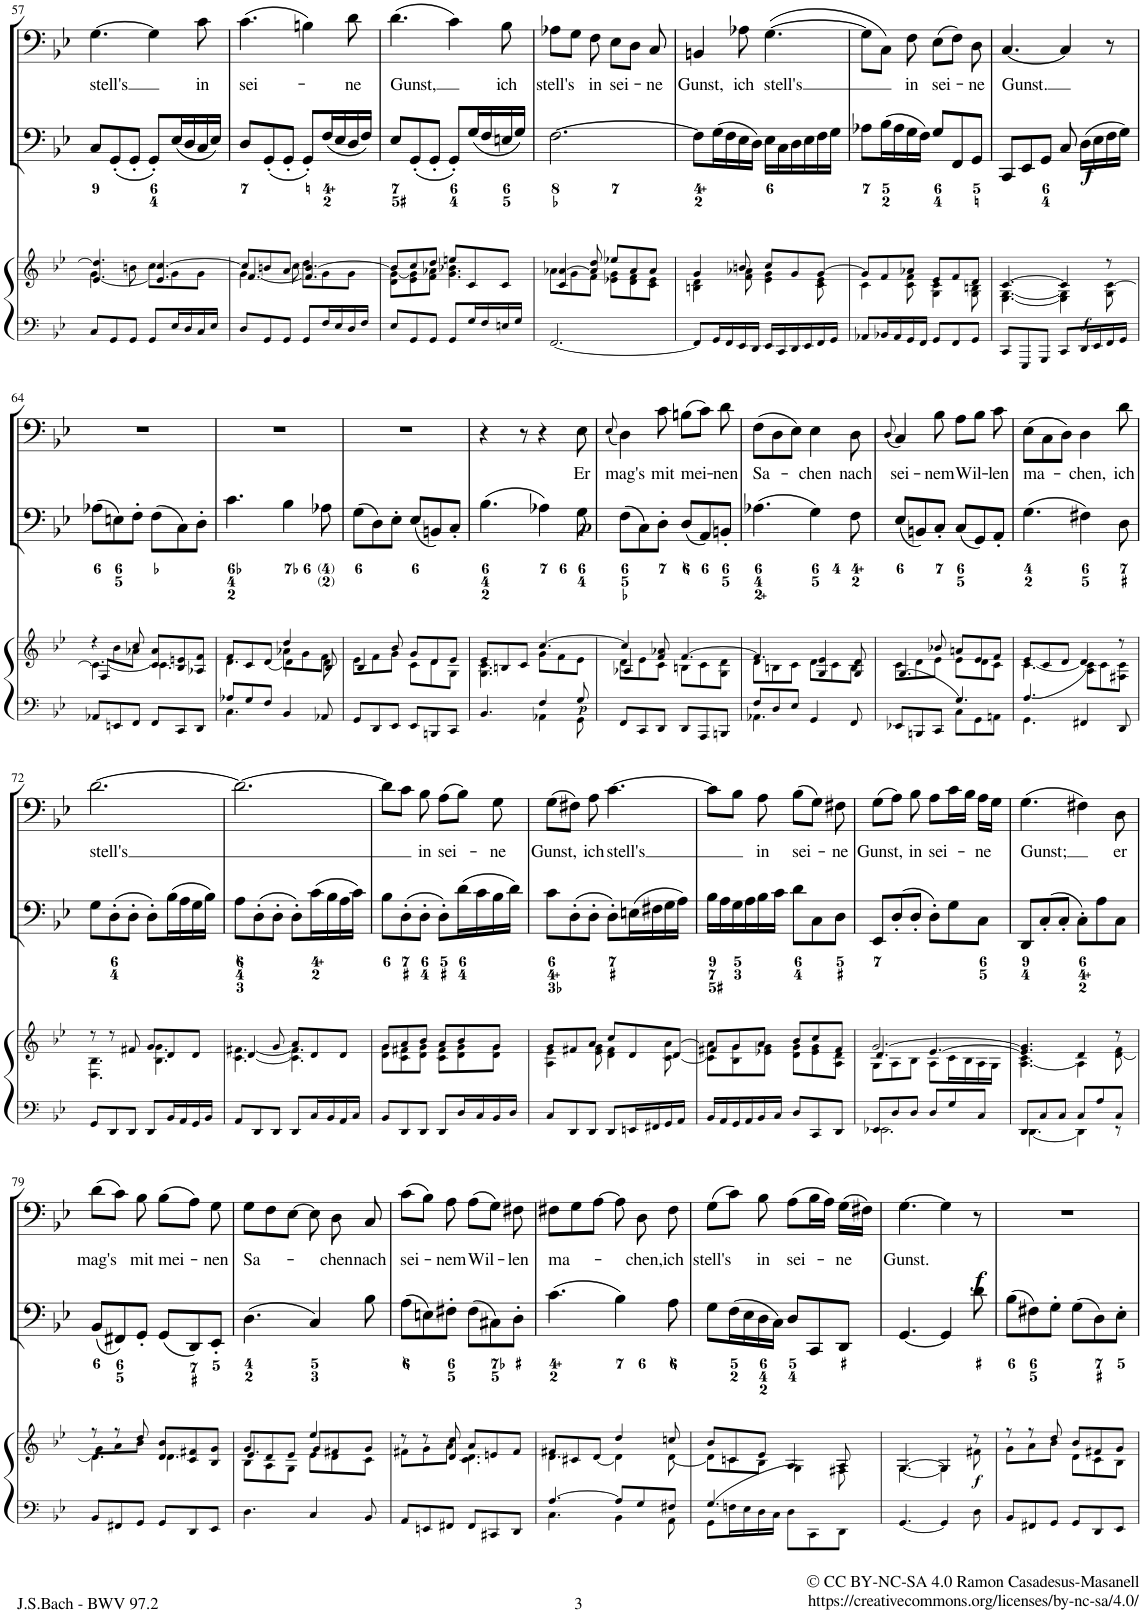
**kern	**kern	**dynam	**kern	**dynam	**kern	**text
*part3	*part3	*part3	*part2	*part2	*part1	*part1
*staff4	*staff3	*staff3/4	*staff2	*staff2	*staff1	*staff1
*I"Piano reduction	*	*	*I"Continuo	*	*I"Basso	*
*I'Pno	*	*	*	*	*	*
!!LO:PB:g=z
*clefF4	*clefG2	*	*clefF4	*	*clefF4	*
*k[b-e-]	*k[b-e-]	*	*k[b-e-]	*	*k[b-e-]	*
*M6/8	*M6/8	*	*M6/8	*	*M6/8	*
=57	=57	=57	=57	=57	=57	=57
*	*^	*	*	*	*	*
!	!	!	!	!	!	!	!LO:LY:b
8C/L	[<4.e-/ 4.dd/]	4g\	.	8C/L	.	[4.G\	stell's
8GG/	.	.	.	(8GG'/	.	.	.
8GG/J	.	8bn\	.	8GG'/J	.	.	.
8GG/L	4.e-/] [4.cc/	8cc\L	.	8GG'/L)	.	4G\]	.
16E-/L	.	8g\	.	(16E-/L	.	.	.
16D/	.	.	.	16D/	.	.	.
!	!	!	!	!	!	!	!LO:LY:b
16C/	.	8g\J	.	16C/	.	8c\	in
16E-/JJ	.	.	.	16E-/JJ)	.	.	.
=58	=58	=58	=58	=58	=58	=58	=58
*	*	*^	*	*	*	*	*
!	!	!	!	!	!	!	!	!LO:LY:b
8D/L	8cc/L]	4g\	[<4.f/	.	8D/L	.	(4.c\	sei-
8GG/	8bn/	.	.	.	(8GG'/	.	.	.
8GG/J	8a/J	8cc\	.	.	8GG'/J	.	.	.
8GG/L	4.f/] [4.b/	8dd\L	4.ryy	.	8GG'/L)	.	4Bn\)	.
16F/L	.	8g\	.	.	(16F/L	.	.	.
16E-/	.	.	.	.	16E-/	.	.	.
!	!	!	!	!	!	!	!	!LO:LY:b
16D/	.	8g\J	.	.	16D/	.	8d\	-ne
16F/JJ	.	.	.	.	16F/JJ)	.	.	.
*	*	*v	*v	*	*	*	*	*
=59	=59	=59	=59	=59	=59	=59	=59
!	!	!	!	!	!	!	!LO:LY:b
8E-/L	8b/L]	8d\ [8g\L	.	8E-/L	.	(4.d\	Gunst,
8GG/	8cc/	8e-\ 8g\]	.	(8GG'/	.	.	.
8GG/J	8dd/J	8f\ 8a-X\J	.	8GG'/J	.	.	.
8GG/L	8een/L	4.g\ 4.b-X\	.	8GG'/L)	.	4c\)	.
16G/L	8c/	.	.	(16G/L	.	.	.
16F/	.	.	.	16F/	.	.	.
!	!	!	!	!	!	!	!LO:LY:b
16En/	8c/J	.	.	16En/	.	8B-\	ich
16G/JJ	.	.	.	16G/JJ)	.	.	.
=60	=60	=60	=60	=60	=60	=60	=60
!	!	!	!	!	!	!	!LO:LY:b
[2.FF/	4c/ [4a-X/	8a-\L	.	[2.F\	.	8A-X\L	stell's
.	.	8g\	.	.	.	8G\J	.
!	!	!	!	!	!	!	!LO:LY:b
.	8a-/] 8dd/	8f\J	.	.	.	8F\	in
!	!	!	!	!	!	!	!LO:LY:b
.	8ee-X/L	8e-X\ 8g\L	.	.	.	8E-\L	sei-
.	8a-/	8d\ 8f\	.	.	.	8D\J	.
!	!	!	!	!	!	!	!LO:LY:b
.	8a-/J	8c\ 8e-\J	.	.	.	8C/	-ne
=61	=61	=61	=61	=61	=61	=61	=61
!	!	!	!	!	!	!	!LO:LY:b
8FF/L]	4g/	4Bn\ 4d\	.	8F\L]	.	4BBn/	Gunst,
16GG/L	.	.	.	(16G\L	.	.	.
16FF/	.	.	.	16F\	.	.	.
!	!	!	!	!	!	!	!LO:LY:b
16EE-/	8bn/	8f\ 8a-X\	.	16E-\	.	8A-X\	ich
16DD/JJ	.	.	.	16D\JJ)	.	.	.
!	!	!	!	!	!	!	!LO:LY:b
16EE-/LL	8cc/L	4e-\ 4g\	.	16E-\LL	.	([4.G\	stell's
16CC/	.	.	.	16C\	.	.	.
16DD/	8g/	.	.	16D\	.	.	.
16EE-/	.	.	.	16E-\	.	.	.
16FF/	[8g/J	8c\ 8e-\	.	16F\	.	.	.
16GG/JJ	.	.	.	16G\JJ	.	.	.
=62	=62	=62	=62	=62	=62	=62	=62
8AA-X/L	8g/L]	4c\	.	8A-X\L	.	8G\L]	.
16BB-X/L	8f/	.	.	(16B-\L	.	8C\J)	.
16AA-/	.	.	.	16A-\	.	.	.
!	!	!	!	!	!	!	!LO:LY:b
16GG/	8a-X/J	8c\ 8f\	.	16G\	.	8F\	in
16FF/JJ	.	.	.	16F\JJ)	.	.	.
!	!	!	!	!	!	!	!LO:LY:b
8GG/L	8e-/L	4G\ 4c\	.	8G/L	.	(8E-\L	sei-
8FF/	8f/	.	.	8FF/	.	8F\J)	.
!	!	!	!	!	!	!	!LO:LY:b
8GG/J	8d/J	8G\ 8Bn\	.	8GG/J	.	8D\	-ne
=63	=63	=63	=63	=63	=63	=63	=63
!	!	!	!	!	!	!	!LO:LY:b
8CC/L	[4.c/	[4.E-\ [4.G\	.	8CC/L	.	[4.C/	Gunst.
8EEE-/	.	.	.	8EE-/	.	.	.
8GGG/J	.	.	.	8GG/J	.	.	.
8CC/L	4c/]	4E-\] 4G\]	.	8C/	.	4C/]	.
16DD/L	.	.	.	(16D\LL	.	.	.
16EE-/	.	.	.	16E-\	.	.	.
16FF/	8r	8G\ [>8c\	.	16F\	.	8r	.
16GG/JJ	.	.	.	16G\JJ)	.	.	.
!!LO:LB:g=z
=64	=64	=64	=64	=64	=64	=64	=64
*	*	*^	*	*	*	*	*
8AA-X/L	4r	8F/L	4.c\_	.	(8A-X\L	.	2.r	.
8EEn/	.	8b-\	.	.	8En\)	.	.	.
8FF/J	8cc/	8a-X\J	.	.	8F'\J	.	.	.
8FF/L	8c/] 8a-/L	4.c\	4.ryy	.	(8F\L	.	.	.
8CC/	8B-/ 8en/	.	.	.	8C\)	.	.	.
8DD/J	8A-X/ 8f/J	.	.	.	8D'\J	.	.	.
=65	=65	=65	=65	=65	=65	=65	=65	=65
*^	*	*	*	*	*	*	*	*
8A-X/L	4.C\	8f/L	4.d\	4.ryy	.	4.c\	.	2.r	.
8G/	.	8c/	.	.	.	.	.	.	.
8F/J	.	[<8d/J	.	.	.	.	.	.	.
4BB-/	4.ryy	4dd/	4d\]	8a-X\L	.	4B-\	.	.	.
.	.	.	.	8g\	.	.	.	.	.
8AA-X/	.	8B-/	8d\	8f\J	.	8A-X\	.	.	.
*v	*v	*	*	*	*	*	*	*	*
*	*	*v	*v	*	*	*	*	*
=66	=66	=66	=66	=66	=66	=66	=66
8GG/L	4B-/	8e-\L	.	(8G\L	.	2.r	.
8DD/	.	8f\	.	8D\)	.	.	.
8EE-/J	8b-/	8g\J	.	8E-'\J	.	.	.
8EE-/L	8g/L	8c\L	.	(8E-/L	.	.	.
8BBBn/	8d/	8d\	.	8BBn/)	.	.	.
8CC/J	8e-/J	8G\J	.	8C'/J	.	.	.
=67	=67	=67	=67	=67	=67	=67	=67
*^	*	*	*	*	*	*	*
4.BB-/	4.ryy	8e-/L	4.G\ 4.c\	.	(4.B-\	.	4r	.
.	.	8Bn/	.	.	.	.	.	.
.	.	8c/J	.	.	.	.	8r	.
4F/	4AA-X\	[4.cc/	8g\L	.	4A-X\)	.	4r	.
.	.	.	8f\	.	.	.	.	.
!	!	!	!	!	!	!	!	!LO:LY:b
8G/	8GG\	.	8e-\J	.	8G\	.	8E-\	Er
*v	*v	*	*	*	*	*	*	*
*	*v	*v	*	*	*	*	*
=68	=68	=68	=68	=68	=68	=68
.	.	.	.	.	(8qE-/	.
*	*^	*	*	*	*	*
*	*	*^	*	*	*	*	*
!	!	!	!	!	!	!	!	!LO:LY:b
8FF/L	4cc/]	8d\L	4A-X/	.	(8F\L	.	4D\)	mag's
8CC/	.	8e-\	.	.	8C\)	.	.	.
!	!	!	!	!	!	!	!	!LO:LY:b
8DD/J	8f/ 8a-X/	8c\J	2ryy	.	8D'\J	.	8c\	mit
!	!	!	!	!	!	!	!	!LO:LY:b
8DD/L	[4.f/	8Bn\L	.	.	(8D/L	.	(8Bn\L	mei-
8AAA/	.	8c\	.	.	8AA/)	.	8c\J)	.
!	!	!	!	!	!	!	!	!LO:LY:b
8BBBn/J	.	8G\ 8d\J	.	.	8BBn'/J	.	8d\	-nen
*	*	*v	*v	*	*	*	*	*
=69	=69	=69	=69	=69	=69	=69	=69
*^	*	*	*	*	*	*	*
!	!	!	!	!	!	!	!	!LO:LY:b
8F/L	4.AA-X\	4.f/]	8d\L	.	(4.A-X\	.	(8F\L	Sa-
8D/	.	.	8Bn\	.	.	.	8D\	.
8E-/J	.	.	8c\J	.	.	.	8E-\J)	.
!	!	!	!	!	!	!	!	!LO:LY:b
4GG/	4.ryy	4G/ 4e-/	8d\L	.	4G\)	.	4E-\	-chen
.	.	.	8c\	.	.	.	.	.
!	!	!	!	!	!	!	!	!LO:LY:b
8FF/	.	8G/ 8d/	8B\J	.	8F\	.	8D\	nach
*	*	*v	*v	*	*	*	*	*
=70	=70	=70	=70	=70	=70	=70	=70
.	.	.	.	.	.	(8qD/	.
*	*	*^	*	*	*	*	*
*	*	*	*^	*	*	*	*	*
!	!	!	!	!	!	!	!	!	!LO:LY:b
8EE-X/L	4.ryy	[4.G/	8c\L	4ryy	.	(8E-/L	.	4C/)	sei-
8BBBn/	.	.	8d\	.	.	8BBn/)	.	.	.
!	!	!	!	!	!	!	!	!	!LO:LY:b
8CC/J	.	.	8e-\J	8b-X/	.	8C'/J	.	8B-\	nem
!	!	!	!	!	!	!	!	!	!LO:LY:b
4.G/]	8C\L	8an/L	8e-\L	4.ryy	.	(8C/L	.	8A\L	Wil-
.	8GG\	8e-/	8d\	.	.	8GG/)	.	8B-\J	.
!	!	!	!	!	!	!	!	!	!LO:LY:b
.	8AAn\J	8f/J	8c\J	.	.	8AA'/J	.	8c\	-len
*	*	*	*v	*v	*	*	*	*	*
=71	=71	=71	=71	=71	=71	=71	=71	=71
!	!	!	!	!	!	!	!	!LO:LY:b
[<4.A/	4.GG\	8e-/L	[4.c\	.	(4.G\	.	(8E-\L	ma-
.	.	8c/	.	.	.	.	8C\	.
.	.	8d/J	.	.	.	.	8D\J)	.
!	!	!	!	!	!	!	!	!LO:LY:b
4FF#X/	4.ryy	4d/	8A\] 8c\]L	.	4F#X\)	.	4D\	-chen,
.	.	.	8c\	.	.	.	.	.
!	!	!	!	!	!	!	!	!LO:LY:b
8DD/	.	8r	8F#X\ 8c\J	.	8D\	.	8d\	ich
*v	*v	*	*	*	*	*	*	*
!!LO:LB:g=z
=72	=72	=72	=72	=72	=72	=72	=72
!	!	!	!	!	!	!	!LO:LY:b
8GG/L	8r	4.D\ 4.B-\	.	8G\L	.	[2.d\	stell's
8DD/	8r	.	.	(8D'\	.	.	.
8DD/J	8f#X/	.	.	8D'\J	.	.	.
8DD/L	8g/L	4.B-\ 4.g\	.	8D'\L)	.	.	.
16BB-/L	8d/	.	.	(16B-\L	.	.	.
16AA/	.	.	.	16A\	.	.	.
16GG/	8d/J	.	.	16G\	.	.	.
16BB-/JJ	.	.	.	16B-\JJ)	.	.	.
=73	=73	=73	=73	=73	=73	=73	=73
8AA/L	4d/	[4.c\ [4.f#X\	.	8A\L	.	2.d\_	.
8DD/	.	.	.	(8D'\	.	.	.
8DD/J	8g/	.	.	8D'\J	.	.	.
8DD/L	8a/L	4.c\] 4.f#\]	.	8D'\L)	.	.	.
16C/L	8d/	.	.	(16c\L	.	.	.
16BB-/	.	.	.	16B-\	.	.	.
16AA/	8d/J	.	.	16A\	.	.	.
16C/JJ	.	.	.	16c\JJ)	.	.	.
=74	=74	=74	=74	=74	=74	=74	=74
8BB-/L	8g/L	8d\ 8g\L	.	8B-\L	.	8d\L]	.
8DD/	8a/	8c\ 8f#X\	.	(8D'\	.	8c\J	.
!	!	!	!	!	!	!	!LO:LY:b
8DD/J	8b-/J	8d\ 8g\J	.	8D'\J	.	8B-\	in
!	!	!	!	!	!	!	!LO:LY:b
8DD/L	8a/L	8c\ 8f#\L	.	8D'\L)	.	(8A\L	sei-
16D/L	8b-/	8d\ 8g\	.	(16d\L	.	8B-\J)	.
16C/	.	.	.	16c\	.	.	.
!	!	!	!	!	!	!	!LO:LY:b
16BB-/	8g/J	8d\ 8g\J	.	16B-\	.	8G\	-ne
16D/JJ	.	.	.	16d\JJ)	.	.	.
=75	=75	=75	=75	=75	=75	=75	=75
!	!	!	!	!	!	!	!LO:LY:b
8C/L	8g/L	4A\ 4e-\	.	8c\L	.	(8G\L	Gunst,
8DD/	8f#X/	.	.	(8D'\	.	8F#X\J)	.
!	!	!	!	!	!	!	!LO:LY:b
8DD/J	8a/J	8e-\ 8g\	.	8D'\J	.	8A\	ich
!	!	!	!	!	!	!	!LO:LY:b
8DD/L	8cc/L	4d\ 4f#\	.	8D'\L)	.	[4.c\	stell's
16EEn/L	8d/	.	.	(16En\L	.	.	.
16FF#X/	.	.	.	16F#X\	.	.	.
16GG/	8d/J	[8c\ [>8a\	.	16G\	.	.	.
16AA/JJ	.	.	.	16A\JJ)	.	.	.
=76	=76	=76	=76	=76	=76	=76	=76
16BB-/LL	8f#X/L	8c\] 8a\]L	.	16B-\LL	.	8c\L]	.
16AA/	.	.	.	16A\	.	.	.
16GG/	8g/	8B-\ 8g\	.	16G\	.	8B-\J	.
16AA/	.	.	.	16A\	.	.	.
!	!	!	!	!	!	!	!LO:LY:b
16BB-/	8a/J	8e-X\ 8g\J	.	16B-\	.	8A\	in
16C/JJ	.	.	.	16c\JJ	.	.	.
!	!	!	!	!	!	!	!LO:LY:b
8D/L	8b-/L	8d\ 8g\L	.	8d\L	.	(8B-\L	sei-
8CC/	8cc/	8e-\ 8g\	.	8C\	.	8G\J)	.
!	!	!	!	!	!	!	!LO:LY:b
8DD/J	8f#/J	8A\ 8d\J	.	8D\J	.	8F#X\	-ne
=77	=77	=77	=77	=77	=77	=77	=77
*^	*	*^	*	*	*	*	*
!	!	!	!	!	!	!	!	!	!LO:LY:b
8EE-X/L	2.EE-\	[2.g/	8G\L	4.d/	.	8EE-/L	.	(8G\L	Gunst,
8D/	.	.	8A\	.	.	(8D'/	.	8A\J)	.
!	!	!	!	!	!	!	!	!	!LO:LY:b
8D/J	.	.	8B-\J	.	.	8D'/J	.	8B-\	in
!	!	!	!	!	!	!	!	!	!LO:LY:b
8D/L	.	.	8A\L	[4.e-/	.	8D'\L)	.	8A\L	sei-
8G/	.	.	16c\L	.	.	8G\	.	16c\L	.
.	.	.	16B-\	.	.	.	.	16B-\JJ	.
!	!	!	!	!	!	!	!	!	!LO:LY:b
8C/J	.	.	16A\	.	.	8C\J	.	16A\LL	-ne
.	.	.	16G\JJ	.	.	.	.	16G\JJ	.
*	*	*	*v	*v	*	*	*	*	*
=78	=78	=78	=78	=78	=78	=78	=78	=78
!	!	!	!	!	!	!	!	!LO:LY:b
8DD/L	[4.DD\	4.e-/] 4.g/]	[4.A\ 4.c\	.	8DD/L	.	(4.G\	Gunst;
8C/	.	.	.	.	(8C'/	.	.	.
8C/J	.	.	.	.	8C'/J	.	.	.
8C/L	4DD\]	4d/	4A\]	.	8C'\L)	.	4F#X\)	.
8A/	.	.	.	.	8A\	.	.	.
!	!	!	!	!	!	!	!	!LO:LY:b
8C/J	8r	8r	[8d\ 8f\	.	8C\J	.	8D\	er
!!LO:LB:g=z
=79	=79	=79	=79	=79	=79	=79	=79	=79
*	*	*	*^	*	*	*	*	*
!	!	!	!	!	!	!	!	!	!LO:LY:b
*v	*v	*	*	*	*	*	*	*	*
8BB-/L	8r	4.d\]	8g\L	.	(8BB-/L	.	(8d\L	mag's
8FF#X/	8r	.	8a\	.	8FF#X/)	.	8c\J)	.
!	!	!	!	!	!	!	!	!LO:LY:b
8GG/J	8dd/	.	8b-\J	.	8GG'/J	.	8B-\	mit
!	!	!	!	!	!	!	!	!LO:LY:b
8GG/L	8d/ 8b-/L	4.d\	4.ryy	.	(8GG/L	.	(8B-\L	mei-
8DD/	8c/ 8f#X/	.	.	.	8DD/)	.	8A\J)	.
!	!	!	!	!	!	!	!	!LO:LY:b
8EE-/J	8B-/ 8g/J	.	.	.	8EE-'/J	.	8G\	-nen
=80	=80	=80	=80	=80	=80	=80	=80	=80
!	!	!	!	!	!	!	!	!LO:LY:b
4.D\	8g/L	8B-\L	4.e-/	.	(4.D\	.	8G\L	Sa-
.	8d/	8A\	.	.	.	.	8F\	.
.	8e-/J	8G\J	.	.	.	.	[8E-\J	.
4C/	8g/L	8e-\L	4ee-/	.	4C/)	.	8E-\]	.
!	!	!	!	!	!	!	!	!LO:LY:b
.	8f#X/	8d\	.	.	.	.	8D\	-chen
!	!	!	!	!	!	!	!	!LO:LY:b
8BB-/	8g/J	8c\J	8ryy	.	8B-\	.	8C/	nach
=81	=81	=81	=81	=81	=81	=81	=81	=81
!	!	!	!	!	!	!	!	!LO:LY:b
*	*	*v	*v	*	*	*	*	*
8AA/L	8r	8f#X\L	.	(8A\L	.	(8c\L	sei-
8EEn/	8r	8g\	.	8En\)	.	8B-\J)	.
!	!	!	!	!	!	!	!LO:LY:b
8FF#X/J	8d/ 8cc/	8a\J	.	8F#X'\J	.	8A\	-nem
!	!	!	!	!	!	!	!LO:LY:b
8FF#/L	8a/L	4.c\ 4.d\	.	(8F#\L	.	(8A\L	Wil-
8CC#X/	8en/	.	.	8C#X\)	.	8G\J)	.
!	!	!	!	!	!	!	!LO:LY:b
8DD/J	8f#/J	.	.	8D'\J	.	8F#X\	-len
=82	=82	=82	=82	=82	=82	=82	=82
*^	*	*	*	*	*	*	*
!	!	!	!	!	!	!	!	!LO:LY:b
[4.A/	4.C\	8f#X/L	4.d\	.	(4.c\	.	8F#X\L	ma-
.	.	8c#X/	.	.	.	.	8G\	.
.	.	[<8d/J	.	.	.	.	[8A\J	.
8A/L]	4BB-\	4dd/	4d\]	.	4B-\)	.	8A\]	.
!	!	!	!	!	!	!	!	!LO:LY:b
8G/	.	.	.	.	.	.	8D\	-chen,
!	!	!	!	!	!	!	!	!LO:LY:b
8F#X/J	8AA\	8ccn/	[8d\	.	8A\	.	8F#\	ich
=83	=83	=83	=83	=83	=83	=83	=83	=83
!	!	!	!	!	!	!	!	!LO:LY:b
[>4.G/	8GG\L	8b-/L	8d\L]	.	8G\L	.	(8G\L	stell's
.	16Fn\L	8c/	8cn\	.	(16F\L	.	8c\J)	.
.	16E-\	.	.	.	16E-\	.	.	.
!	!	!	!	!	!	!	!	!LO:LY:b
.	16D\	8e-/J	8B-\J	.	16D\	.	8B-\	in
.	16C\JJ	.	.	.	16C\JJ)	.	.	.
!	!	!	!	!	!	!	!	!LO:LY:b
4.ryy	8D\L	4A/	4G\]	.	8D/L	.	(8A\L	sei-
.	8CC\	.	.	.	8CC/	.	16B-\L	.
.	.	.	.	.	.	.	16A\JJ)	.
!	!	!	!	!	!	!	!	!LO:LY:b
.	8DD\J	8A/	8F#X\	.	8DD/J	.	(16G\LL	-ne
.	.	.	.	.	.	.	16F#X\JJ)	.
*v	*v	*	*	*	*	*	*	*
=84	=84	=84	=84	=84	=84	=84	=84
!	!	!	!	!	!	!	!LO:LY:b
[4.GG/	[4.G/	[4.G\	.	[4.GG/	.	[4.G\	Gunst.
4GG/]	4G/]	4G\]	.	4GG/]	.	4G\]	.
!	!	!	!LO:DY:a=2	!	!LO:DY:a	!	!
8D\	8r	8f#X\	f	8d\	f	8r	.
=85	=85	=85	=85	=85	=85	=85	=85
8BB-/L	8r	8g\L	.	(8B-\L	.	2.r	.
8FF#X/	8r	8a\	.	8F#X\)	.	.	.
8GG/J	8dd/	8b-\J	.	8G'\J	.	.	.
8GG/L	8b-/L	8d\L	.	(8G\L	.	.	.
8DD/	8f#X/	8c\	.	8D\)	.	.	.
8EE-/J	8g/J	8B-\J	.	8E-'\J	.	.	.
*	*v	*v	*	*	*	*	*
=	=	=	=	=	=	=
*-	*-	*-	*-	*-	*-	*-
